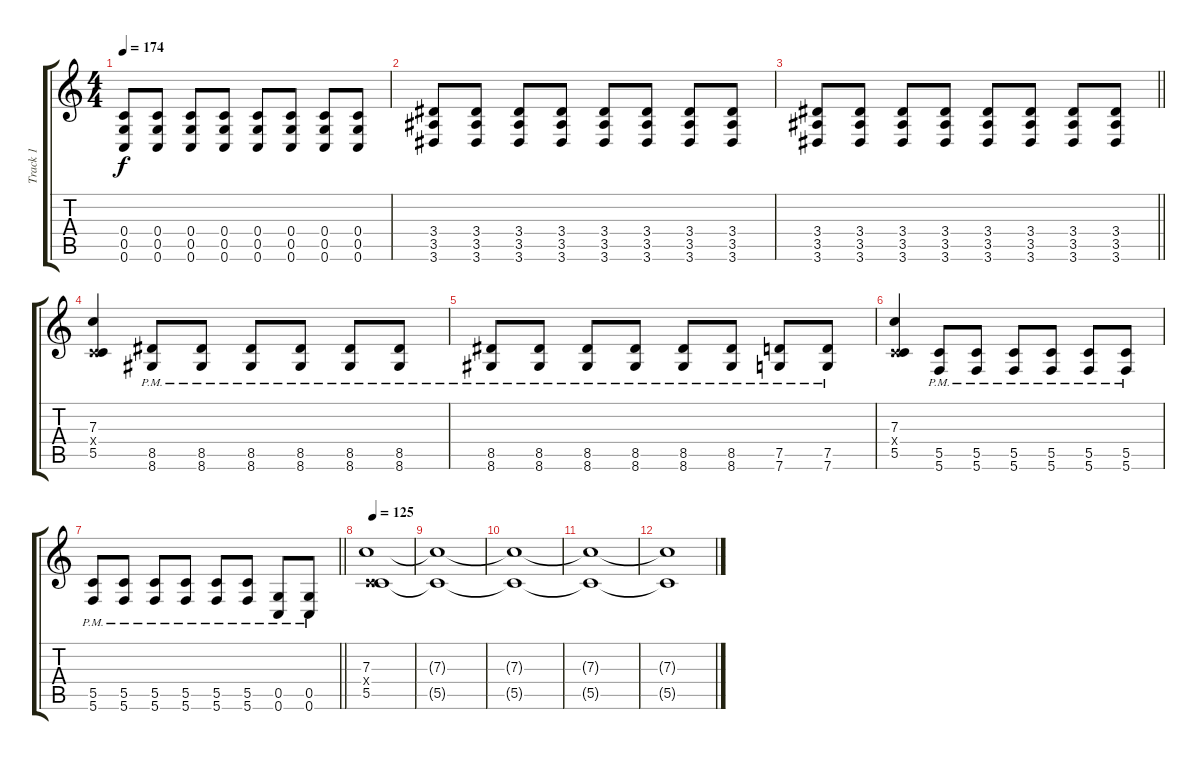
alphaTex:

\track ("Track 1" "Track 1") {instrument distortionguitar}
\staff {score tabs}
\tuning (D4 A3 F3 C3 G2 C2) {hide}
\ts (4 4)
\tempo 174
\clef g2
\ks c
(0.4 0.5 0.6).8{dy f} (0.4 0.5 0.6).8 (0.4 0.5 0.6).8 (0.4 0.5 0.6).8 (0.4 0.5 0.6).8 (0.4 0.5 0.6).8 (0.4 0.5 0.6).8 (0.4 0.5 0.6).8 |
(3.4 3.5 3.6).8 (3.4 3.5 3.6).8 (3.4 3.5 3.6).8 (3.4 3.5 3.6).8 (3.4 3.5 3.6).8 (3.4 3.5 3.6).8 (3.4 3.5 3.6).8 (3.4 3.5 3.6).8 |
\barLineRight lightlight
(3.4 3.5 3.6).8 (3.4 3.5 3.6).8 (3.4 3.5 3.6).8 (3.4 3.5 3.6).8 (3.4 3.5 3.6).8 (3.4 3.5 3.6).8 (3.4 3.5 3.6).8 (3.4 3.5 3.6).8 |
\section ("" "")
(7.3 0.4{x} 5.5).4 (8.5{pm} 8.6{pm}).8 (8.5{pm} 8.6{pm}).8 (8.5{pm} 8.6{pm}).8 (8.5{pm} 8.6{pm}).8 (8.5{pm} 8.6{pm}).8 (8.5{pm} 8.6{pm}).8 |
(8.5{pm} 8.6{pm}).8 (8.5{pm} 8.6{pm}).8 (8.5{pm} 8.6{pm}).8 (8.5{pm} 8.6{pm}).8 (8.5{pm} 8.6{pm}).8 (8.5{pm} 8.6{pm}).8 (7.5{pm} 7.6{pm}).8 (7.5{pm} 7.6{pm}).8 |
(7.3 0.4{x} 5.5).4 (5.5{pm} 5.6{pm}).8 (5.5{pm} 5.6{pm}).8 (5.5{pm} 5.6{pm}).8 (5.5{pm} 5.6{pm}).8 (5.5{pm} 5.6{pm}).8 (5.5{pm} 5.6{pm}).8 |
\barLineRight lightlight
(5.5{pm} 5.6{pm}).8 (5.5{pm} 5.6{pm}).8 (5.5{pm} 5.6{pm}).8 (5.5{pm} 5.6{pm}).8 (5.5{pm} 5.6{pm}).8 (5.5{pm} 5.6{pm}).8 (0.5{pm} 0.6{pm}).8 (0.5{pm} 0.6{pm}).8 |
\section ("" "")
\tempo 125
(7.3 0.4{x} 5.5).1{volume 0} |
(7.3{t} 5.5{t}).1 |
(7.3{t} 5.5{t}).1 |
(7.3{t} 5.5{t}).1 |
(7.3{t} 5.5{t}).1
